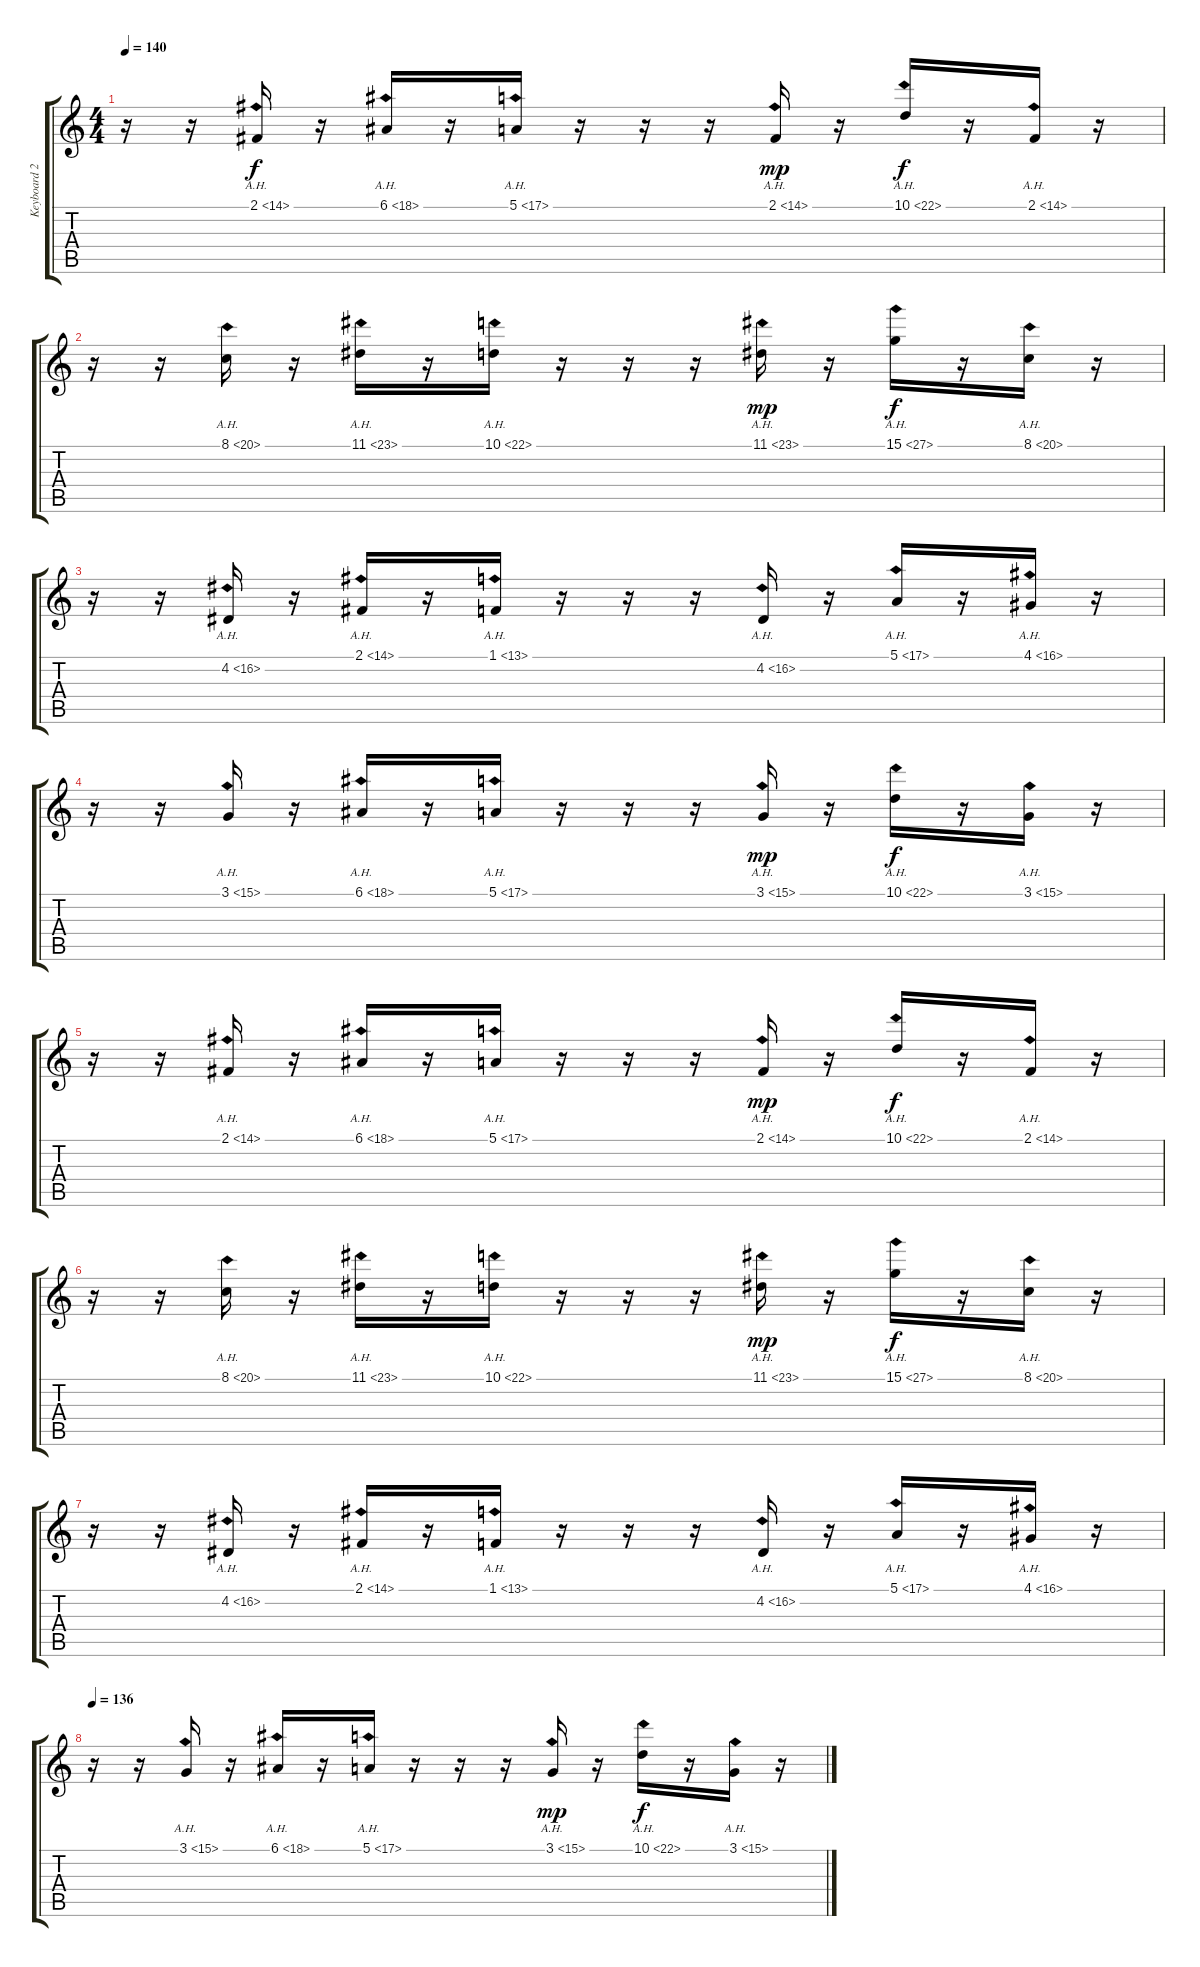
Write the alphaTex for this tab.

\track ("Keyboard 2" "Keyboard 2") {instrument choiraahs}
\staff {score tabs}
\tuning (E4 B3 G3 D3 A2 E2) {hide}
\ts (4 4)
\tempo 140
\clef g2
\ks c
r.16{dy f} r.16 2.1{ah 12}.16 r.16 6.1{ah 12}.16 r.16 5.1{ah 12}.16 r.16 r.16 r.16 2.1{ah 12}.16{dy mp} r.16 10.1{ah 12}.16{dy f} r.16 2.1{ah 12}.16 r.16 |
r.16 r.16 8.1{ah 12}.16 r.16 11.1{ah 12}.16 r.16 10.1{ah 12}.16 r.16 r.16 r.16 11.1{ah 12}.16{dy mp} r.16 15.1{ah 12}.16{dy f} r.16 8.1{ah 12}.16 r.16 |
r.16 r.16 4.2{ah 12}.16 r.16 2.1{ah 12}.16 r.16 1.1{ah 12}.16 r.16 r.16 r.16 4.2{ah 12}.16 r.16 5.1{ah 12}.16 r.16 4.1{ah 12}.16 r.16 |
r.16 r.16 3.1{ah 12}.16 r.16 6.1{ah 12}.16 r.16 5.1{ah 12}.16 r.16 r.16 r.16 3.1{ah 12}.16{dy mp} r.16 10.1{ah 12}.16{dy f} r.16 3.1{ah 12}.16 r.16 |
r.16 r.16 2.1{ah 12}.16 r.16 6.1{ah 12}.16 r.16 5.1{ah 12}.16 r.16 r.16 r.16 2.1{ah 12}.16{dy mp} r.16 10.1{ah 12}.16{dy f} r.16 2.1{ah 12}.16 r.16 |
r.16 r.16 8.1{ah 12}.16 r.16 11.1{ah 12}.16 r.16 10.1{ah 12}.16 r.16 r.16 r.16 11.1{ah 12}.16{dy mp} r.16 15.1{ah 12}.16{dy f} r.16 8.1{ah 12}.16 r.16 |
r.16 r.16 4.2{ah 12}.16 r.16 2.1{ah 12}.16 r.16 1.1{ah 12}.16 r.16 r.16 r.16 4.2{ah 12}.16 r.16 5.1{ah 12}.16 r.16 4.1{ah 12}.16 r.16 |
\tempo 136
r.16 r.16 3.1{ah 12}.16 r.16 6.1{ah 12}.16 r.16 5.1{ah 12}.16 r.16 r.16 r.16 3.1{ah 12}.16{dy mp} r.16 10.1{ah 12}.16{dy f} r.16 3.1{ah 12}.16 r.16
